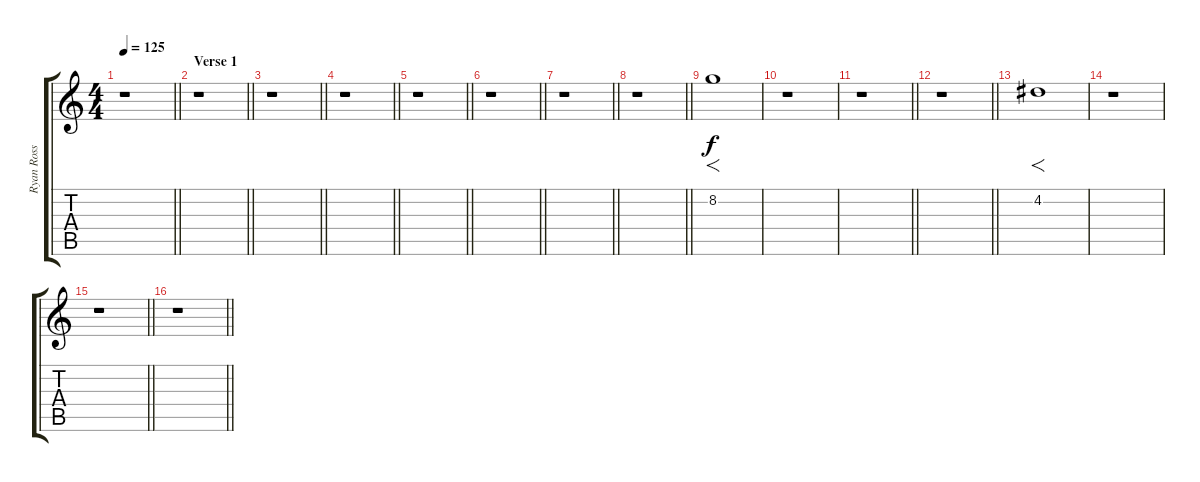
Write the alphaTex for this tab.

\track ("Ryan Ross (Lead Guitar and Piano)" "Ryan Ross ") {instrument overdrivenguitar}
\staff {score tabs}
\tuning (E4 B3 G3 D3 A2 E2) {hide}
\ts (4 4)
\tempo 125
\clef g2
\barLineRight lightlight
\ks c
r.1{dy f instrument overdrivenguitar} |
\section ("" "Verse 1")
\barLineRight lightlight
r.1 |
\barLineRight lightlight
r.1 |
\barLineRight lightlight
r.1 |
\barLineRight lightlight
r.1 |
\barLineRight lightlight
r.1 |
\barLineRight lightlight
r.1 |
\barLineRight lightlight
r.1{volume 16} |
8.2.1{f} |
r.1 |
\barLineRight lightlight
r.1 |
\barLineRight lightlight
r.1 |
4.2.1{f} |
r.1 |
\barLineRight lightlight
r.1 |
\barLineRight lightlight
r.1
